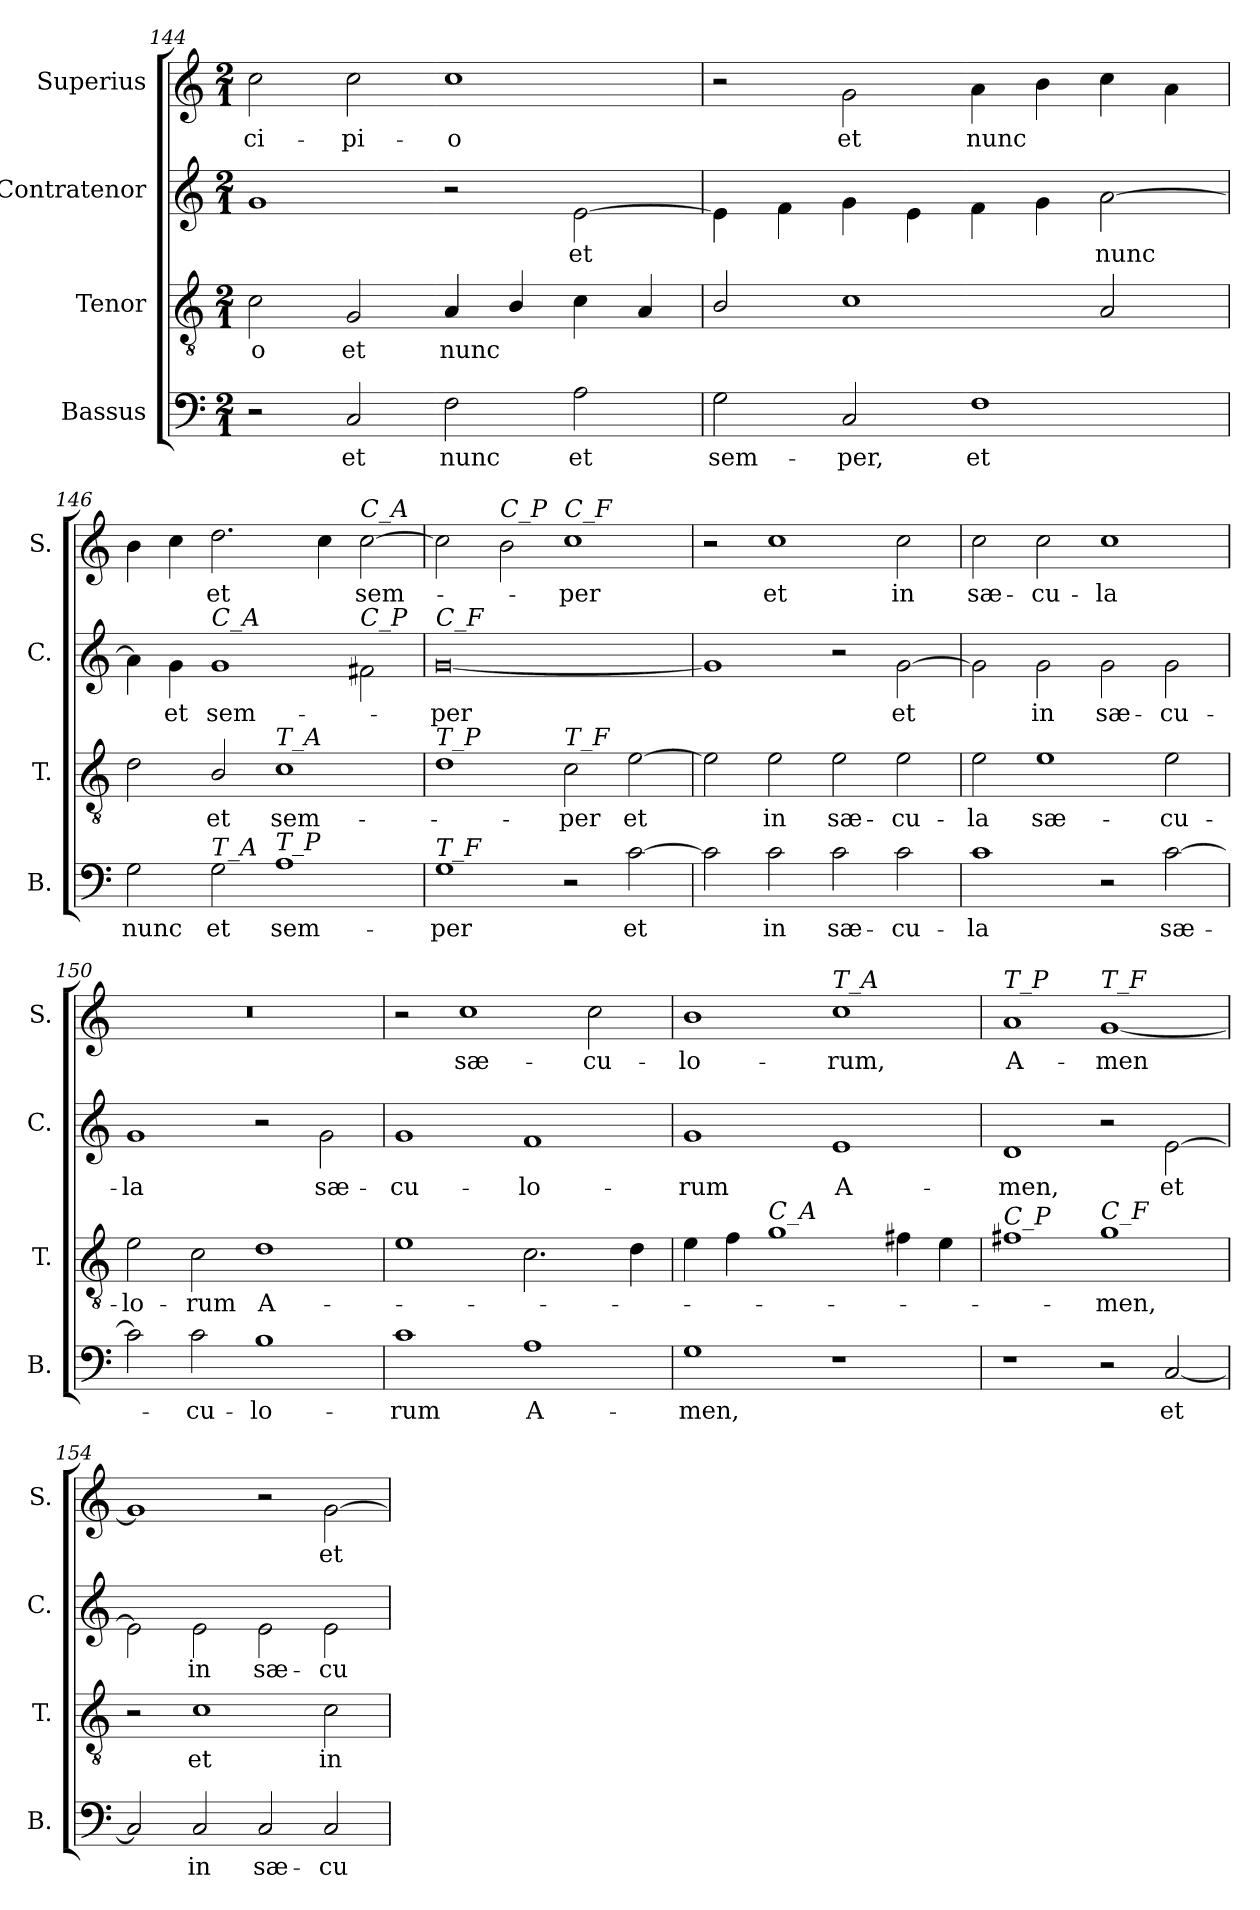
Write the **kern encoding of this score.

**kern	**text	**kern	**text	**kern	**text	**kern	**text
*part4	*part4	*part3	*part3	*part2	*part2	*part1	*part1
*staff4	*staff4	*staff3	*staff3	*staff2	*staff2	*staff1	*staff1
*I"Bassus	*	*I"Tenor	*	*I"Contratenor	*	*I"Superius	*
*I'B.	*	*I'T.	*	*I'C.	*	*I'S.	*
*clefF4	*	*clefGv2	*	*clefG2	*	*clefG2	*
*k[]	*	*k[]	*	*k[]	*	*k[]	*
*M2/1	*	*M2/1	*	*M2/1	*	*M2/1	*
=144	=144	=144	=144	=144	=144	=144	=144
!	!	!	!LO:LY:b	!	!	!	!LO:LY:b
2r	.	2c\	-o	1g	.	2cc\	-ci-
!	!LO:LY:b	!	!LO:LY:b	!	!	!	!LO:LY:b
2C/	et	2G/	et	.	.	2cc\	-pi-
!	!LO:LY:b	!	!LO:LY:b	!	!	!	!LO:LY:b
2F\	nunc	4A/	nunc	2r	.	1cc	-o
.	.	4B/	.	.	.	.	.
!	!LO:LY:b	!	!	!	!LO:LY:b	!	!
2A\	et	4c\	.	[2e\	et	.	.
.	.	4A/	.	.	.	.	.
=145	=145	=145	=145	=145	=145	=145	=145
!	!LO:LY:b	!	!	!	!	!	!
2G\	sem-	2B/	.	4e\]	.	2r	.
.	.	.	.	4f\	.	.	.
!	!LO:LY:b	!	!	!	!	!	!LO:LY:b
2C/	-per,	1c	.	4g\	.	2g\	et
.	.	.	.	4e\	.	.	.
!	!LO:LY:b	!	!	!	!	!	!LO:LY:b
1F	et	.	.	4f\	.	4a\	nunc
.	.	.	.	4g\	.	4b\	.
!	!	!	!	!	!LO:LY:b	!	!
.	.	2A/	.	[2a\	nunc	4cc\	.
.	.	.	.	.	.	4a\	.
=146	=146	=146	=146	=146	=146	=146	=146
!	!LO:LY:b	!	!	!	!	!	!
2G\	nunc	2d\	.	4a\]	.	4b\	.
!	!	!	!	!	!LO:LY:b	!	!
.	.	.	.	4g\	et	4cc\	.
!	!	!	!	!LO:TX:a:i:t=C_A	!	!	!
!LO:TX:a:i:t=T_A	!	!	!	!	!	!	!
!	!LO:LY:b	!	!LO:LY:b	!	!LO:LY:b	!	!LO:LY:b
2G\	et	2B/	et	1g	sem-	2.dd\	et
!	!	!LO:TX:a:i:t=T_A	!	!	!	!	!
!LO:TX:a:i:t=T_P	!	!	!	!	!	!	!
!	!LO:LY:b	!	!LO:LY:b	!	!	!	!
1A	sem-	1c	sem-	.	.	.	.
.	.	.	.	.	.	4cc\	.
!	!	!	!	!	!	!LO:TX:a:i:t=C_A	!
!	!	!	!	!LO:TX:a:i:t=C_P	!	!	!
!	!	!	!	!	!	!	!LO:LY:b
.	.	.	.	2f#X\	.	[2cc\	sem-
=147	=147	=147	=147	=147	=147	=147	=147
!	!	!	!	!LO:TX:a:i:t=C_F	!	!	!
!	!	!LO:TX:a:i:t=T_P	!	!	!	!	!
!LO:TX:a:i:t=T_F	!	!	!	!	!	!	!
!	!LO:LY:b	!	!	!	!LO:LY:b	!	!
1G	-per	1d	.	[0g	-per	2cc\]	.
!	!	!	!	!	!	!LO:TX:a:i:t=C_P	!
.	.	.	.	.	.	2b\	.
!	!	!	!	!	!	!LO:TX:a:i:t=C_F	!
!	!	!LO:TX:a:i:t=T_F	!	!	!	!	!
!	!	!	!LO:LY:b	!	!	!	!LO:LY:b
2r	.	2c\	-per	.	.	1cc	-per
!	!LO:LY:b	!	!LO:LY:b	!	!	!	!
[2c\	et	[2e\	et	.	.	.	.
=148	=148	=148	=148	=148	=148	=148	=148
2c\]	.	2e\]	.	1g]	.	2r	.
!	!LO:LY:b	!	!LO:LY:b	!	!	!	!LO:LY:b
2c\	in	2e\	in	.	.	1cc	et
!	!LO:LY:b	!	!LO:LY:b	!	!	!	!
2c\	sæ-	2e\	sæ-	2r	.	.	.
!	!LO:LY:b	!	!LO:LY:b	!	!LO:LY:b	!	!LO:LY:b
2c\	-cu-	2e\	-cu-	[2g\	et	2cc\	in
=149	=149	=149	=149	=149	=149	=149	=149
!	!LO:LY:b	!	!LO:LY:b	!	!	!	!LO:LY:b
1c	-la	2e\	-la	2g\]	.	2cc\	sæ-
!	!	!	!LO:LY:b	!	!LO:LY:b	!	!LO:LY:b
.	.	1e	sæ-	2g\	in	2cc\	-cu-
!	!	!	!	!	!LO:LY:b	!	!LO:LY:b
2r	.	.	.	2g\	sæ-	1cc	-la
!	!LO:LY:b	!	!LO:LY:b	!	!LO:LY:b	!	!
[2c\	sæ-	2e\	-cu-	2g\	-cu-	.	.
=150	=150	=150	=150	=150	=150	=150	=150
!	!	!	!LO:LY:b	!	!LO:LY:b	!	!
2c\]	.	2e\	-lo-	1g	-la	0r	.
!	!LO:LY:b	!	!LO:LY:b	!	!	!	!
2c\	-cu-	2c\	-rum	.	.	.	.
!	!LO:LY:b	!	!LO:LY:b	!	!	!	!
1B	-lo-	1d	A-	2r	.	.	.
!	!	!	!	!	!LO:LY:b	!	!
.	.	.	.	2g\	sæ-	.	.
=151	=151	=151	=151	=151	=151	=151	=151
!	!LO:LY:b	!	!	!	!LO:LY:b	!	!
1c	-rum	1e	.	1g	-cu-	2r	.
!	!	!	!	!	!	!	!LO:LY:b
.	.	.	.	.	.	1cc	sæ-
!	!LO:LY:b	!	!	!	!LO:LY:b	!	!
1A	A-	2.c\	.	1f	-lo-	.	.
!	!	!	!	!	!	!	!LO:LY:b
.	.	.	.	.	.	2cc\	-cu-
.	.	4d\	.	.	.	.	.
=152	=152	=152	=152	=152	=152	=152	=152
!	!LO:LY:b	!	!	!	!LO:LY:b	!	!LO:LY:b
1G	-men,	4e\	.	1g	-rum	1b	-lo-
.	.	4f\	.	.	.	.	.
!	!	!LO:TX:a:i:t=C_A	!	!	!	!	!
.	.	1g	.	.	.	.	.
!	!	!	!	!	!	!LO:TX:a:i:t=T_A	!
!	!	!	!	!	!LO:LY:b	!	!LO:LY:b
1r	.	.	.	1e	A-	1cc	-rum,
.	.	4f#X\	.	.	.	.	.
.	.	4e\	.	.	.	.	.
=153	=153	=153	=153	=153	=153	=153	=153
!	!	!	!	!	!	!LO:TX:a:i:t=T_P	!
!	!	!LO:TX:a:i:t=C_P	!	!	!	!	!
!	!	!	!	!	!LO:LY:b	!	!LO:LY:b
1r	.	1f#X	.	1d	-men,	1a	A-
!	!	!	!	!	!	!LO:TX:a:i:t=T_F	!
!	!	!LO:TX:a:i:t=C_F	!	!	!	!	!
!	!	!	!LO:LY:b	!	!	!	!LO:LY:b
2r	.	1g	-men,	2r	.	[1g	-men
!	!LO:LY:b	!	!	!	!LO:LY:b	!	!
[2C/	et	.	.	[2e\	et	.	.
=154	=154	=154	=154	=154	=154	=154	=154
2C/]	.	2r	.	2e\]	.	1g]	.
!	!LO:LY:b	!	!LO:LY:b	!	!LO:LY:b	!	!
2C/	in	1c	et	2e\	in	.	.
!	!LO:LY:b	!	!	!	!LO:LY:b	!	!
2C/	sæ-	.	.	2e\	sæ-	2r	.
!	!LO:LY:b	!	!LO:LY:b	!	!LO:LY:b	!	!LO:LY:b
2C/	-cu-	2c\	in	2e\	-cu-	[2g\	et
=	=	=	=	=	=	=	=
*-	*-	*-	*-	*-	*-	*-	*-
